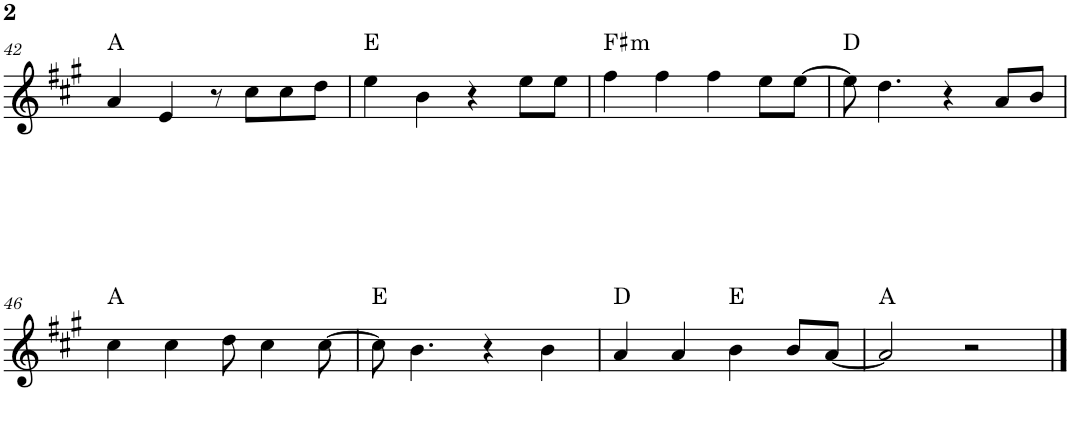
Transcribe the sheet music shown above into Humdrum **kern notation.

**kern	**harte
*part1	*part1
*staff1	*
*I"Piano	*
*I'Pno.	*
!!LO:PB:g=z
*clefG2	*
*k[f#c#g#]	*
*M4/4	*
=42	=42
4a/	A:maj
4e/	.
8r	.
8cc#\L	.
8cc#\	.
8dd\J	.
=43	=43
4ee\	E:maj
4b\	.
4r	.
8ee\L	.
8ee\J	.
=44	=44
!	!LO:H:kt=m
4ff#\	F#:min
4ff#\	.
4ff#\	.
8ee\L	.
[8ee\J	.
=45	=45
8ee\]	D:maj
4.dd\	.
4r	.
8a/L	.
8b/J	.
!!LO:LB:g=z
=46	=46
4cc#\	A:maj
4cc#\	.
8dd\	.
4cc#\	.
[8cc#\	.
=47	=47
8cc#\]	E:maj
4.b\	.
4r	.
4b\	.
=48	=48
4a/	D:maj
4a/	.
4b\	E:maj
8b/L	.
[8a/J	.
=49	=49
2a/]	A:maj
2r	.
==	==
*-	*-
